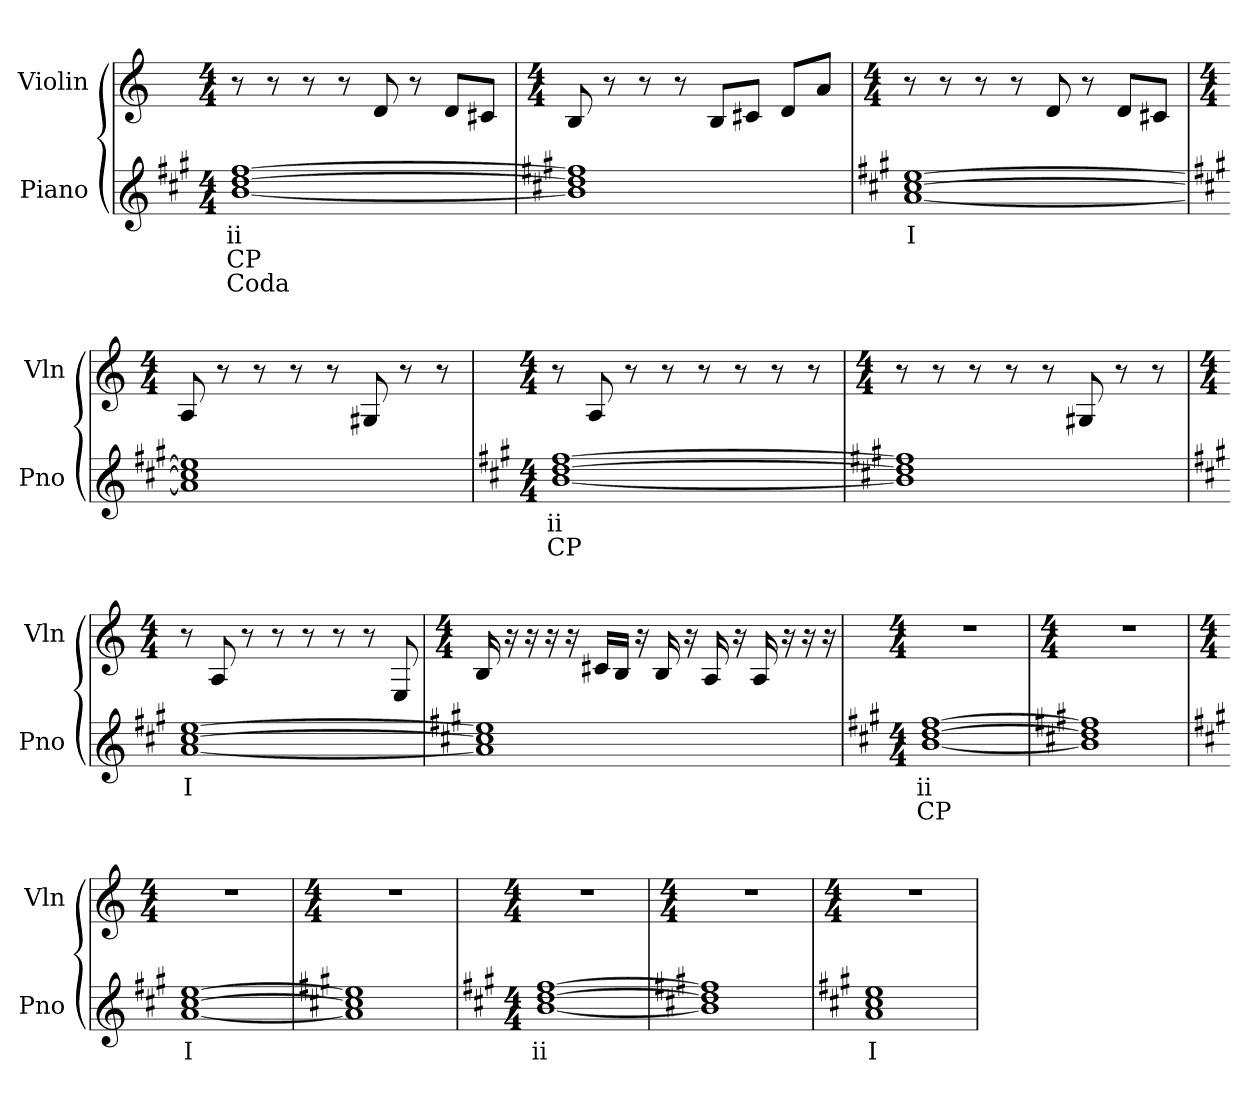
**kern	**text	**text	**text	**kern
*part2	*part2	*part2	*part2	*part1
*staff2	*staff2	*staff2	*staff2	*staff1
*I"Piano	*	*	*	*I"Violin
*I'Pno	*	*	*	*I'Vln
*k[f#c#g#]	*	*	*	*
*A:	*	*	*	*
*M4/4	*	*	*	*M4/4
=	=	=	=	=
[1b [1dd [1ff#	ii	CP	Coda	8r
.	.	.	.	8r
.	.	.	.	8r
.	.	.	.	8r
.	.	.	.	8d
.	.	.	.	8r
.	.	.	.	8dL
.	.	.	.	8c#XJ
=	=	=	=	=
*k[f#c#g#]	*	*	*	*
*A:	*	*	*	*
*	*	*	*	*M4/4
1b] 1dd] 1ff#]	.	.	.	8B
.	.	.	.	8r
.	.	.	.	8r
.	.	.	.	8r
.	.	.	.	8BL
.	.	.	.	8c#XJ
.	.	.	.	8dL
.	.	.	.	8aJ
=	=	=	=	=
*k[f#c#g#]	*	*	*	*
*A:	*	*	*	*
*	*	*	*	*M4/4
[1a [1cc# [1ee	I	.	.	8r
.	.	.	.	8r
.	.	.	.	8r
.	.	.	.	8r
.	.	.	.	8d
.	.	.	.	8r
.	.	.	.	8dL
.	.	.	.	8c#XJ
=	=	=	=	=
*k[f#c#g#]	*	*	*	*
*A:	*	*	*	*
*	*	*	*	*M4/4
1a] 1cc#] 1ee]	.	.	.	8A
.	.	.	.	8r
.	.	.	.	8r
.	.	.	.	8r
.	.	.	.	8r
.	.	.	.	8G#X
.	.	.	.	8r
.	.	.	.	8r
=	=	=	=	=
*k[f#c#g#]	*	*	*	*
*A:	*	*	*	*
*M4/4	*	*	*	*M4/4
[1b [1dd [1ff#	ii	CP	.	8r
.	.	.	.	8A
.	.	.	.	8r
.	.	.	.	8r
.	.	.	.	8r
.	.	.	.	8r
.	.	.	.	8r
.	.	.	.	8r
=	=	=	=	=
*k[f#c#g#]	*	*	*	*
*A:	*	*	*	*
*	*	*	*	*M4/4
1b] 1dd] 1ff#]	.	.	.	8r
.	.	.	.	8r
.	.	.	.	8r
.	.	.	.	8r
.	.	.	.	8r
.	.	.	.	8G#X
.	.	.	.	8r
.	.	.	.	8r
=	=	=	=	=
*k[f#c#g#]	*	*	*	*
*A:	*	*	*	*
*	*	*	*	*M4/4
[1a [1cc# [1ee	I	.	.	8r
.	.	.	.	8A
.	.	.	.	8r
.	.	.	.	8r
.	.	.	.	8r
.	.	.	.	8r
.	.	.	.	8r
.	.	.	.	8E
=	=	=	=	=
*k[f#c#g#]	*	*	*	*
*A:	*	*	*	*
*	*	*	*	*M4/4
1a] 1cc#] 1ee]	.	.	.	16B
.	.	.	.	16r
.	.	.	.	16r
.	.	.	.	16r
.	.	.	.	16r
.	.	.	.	16c#XLL
.	.	.	.	16BJJ
.	.	.	.	16r
.	.	.	.	16B
.	.	.	.	16r
.	.	.	.	16A
.	.	.	.	16r
.	.	.	.	16A
.	.	.	.	16r
.	.	.	.	16r
.	.	.	.	16r
=	=	=	=	=
*k[f#c#g#]	*	*	*	*
*A:	*	*	*	*
*M4/4	*	*	*	*M4/4
[1b [1dd [1ff#	ii	CP	.	1r
=	=	=	=	=
*k[f#c#g#]	*	*	*	*
*A:	*	*	*	*
*	*	*	*	*M4/4
1b] 1dd] 1ff#]	.	.	.	1r
=	=	=	=	=
*k[f#c#g#]	*	*	*	*
*A:	*	*	*	*
*	*	*	*	*M4/4
[1a [1cc# [1ee	I	.	.	1r
=	=	=	=	=
*k[f#c#g#]	*	*	*	*
*A:	*	*	*	*
*	*	*	*	*M4/4
1a] 1cc#] 1ee]	.	.	.	1r
=	=	=	=	=
*k[f#c#g#]	*	*	*	*
*A:	*	*	*	*
*M4/4	*	*	*	*M4/4
[1b [1dd [1ff#	ii	.	.	1r
=	=	=	=	=
*k[f#c#g#]	*	*	*	*
*A:	*	*	*	*
*	*	*	*	*M4/4
1b] 1dd] 1ff#]	.	.	.	1r
=	=	=	=	=
*k[f#c#g#]	*	*	*	*
*A:	*	*	*	*
*	*	*	*	*M4/4
1a 1cc# 1ee	I	.	.	1r
=	=	=	=	=
*-	*-	*-	*-	*-
